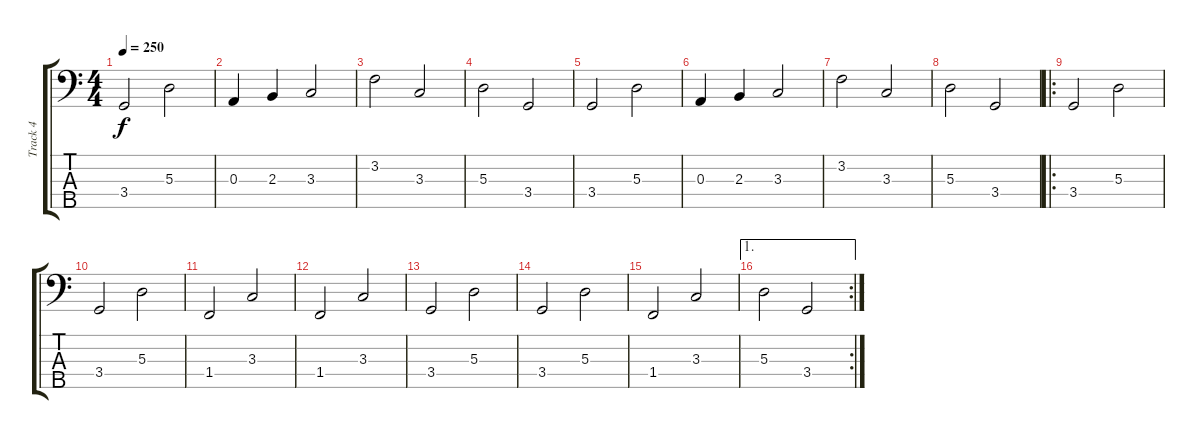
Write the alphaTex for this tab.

\track ("Track 4" "Track 4") {instrument electricbassfinger}
\staff {score tabs}
\tuning (G2 D2 A1 E1 B0) {hide}
\ts (4 4)
\tempo 250
\clef f4
\ks c
3.4.2{dy f} 5.3.2 |
0.3.4 2.3.4 3.3.2 |
3.2.2 3.3.2 |
5.3.2 3.4.2 |
3.4.2 5.3.2 |
0.3.4 2.3.4 3.3.2 |
3.2.2 3.3.2 |
5.3.2 3.4.2 |
\ro
3.4.2 5.3.2 |
3.4.2 5.3.2 |
1.4.2 3.3.2 |
1.4.2 3.3.2 |
3.4.2 5.3.2 |
3.4.2 5.3.2 |
1.4.2 3.3.2 |
\ae 1
\rc 2
5.3.2 3.4.2
